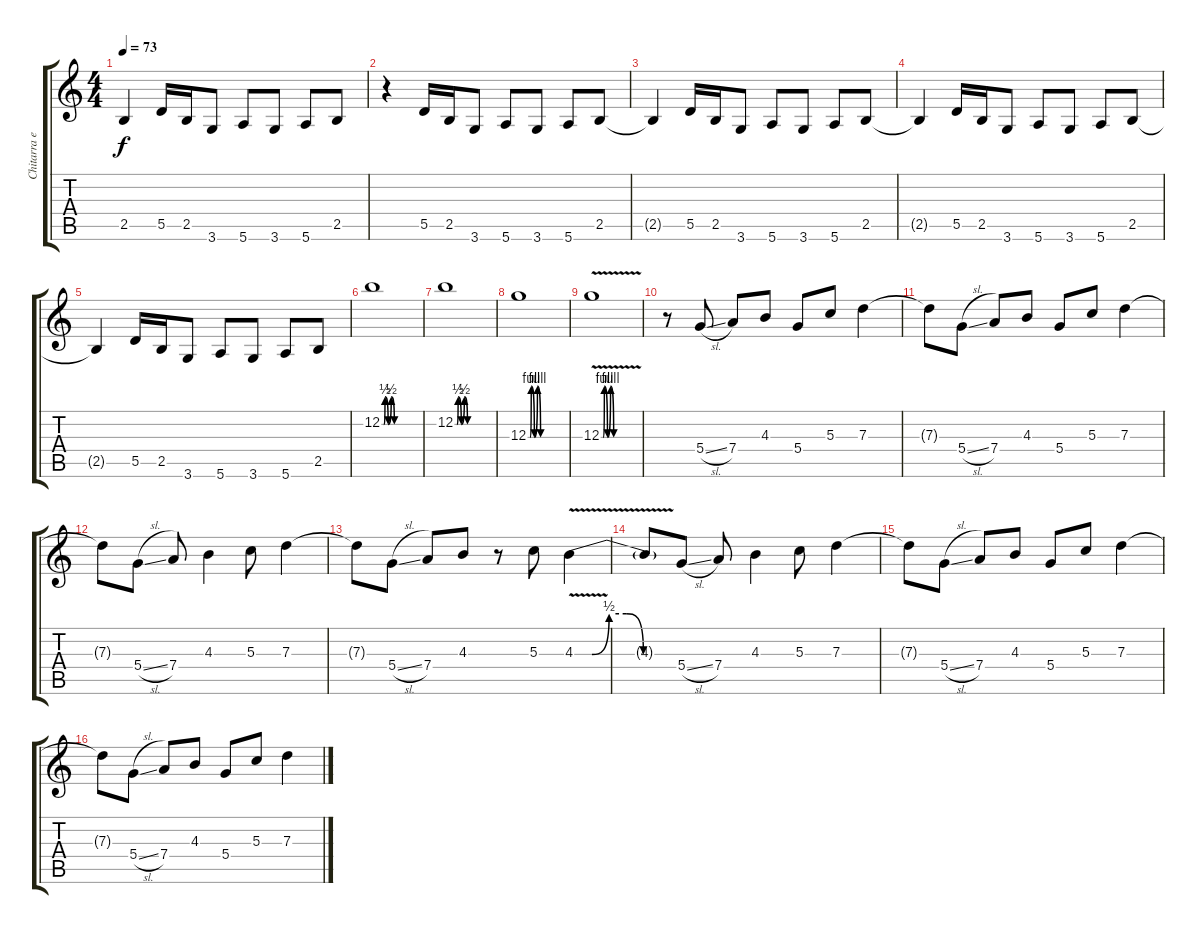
\track ("Chitarra elettrica" "Chitarra e") {instrument electricguitarjazz}
\staff {score tabs}
\tuning (E4 B3 G3 D3 A2 E2) {hide}
\ts (4 4)
\tempo 73
\clef g2
\ks c
2.5{t}.4{dy f} 5.5.16 2.5.16 3.6.8 5.6.8 3.6.8 5.6.8 2.5.8 |
r.4 5.5.16 2.5.16 3.6.8 5.6.8 3.6.8 5.6.8 2.5.8 |
2.5{t}.4 5.5.16 2.5.16 3.6.8 5.6.8 3.6.8 5.6.8 2.5.8 |
2.5{t}.4 5.5.16 2.5.16 3.6.8 5.6.8 3.6.8 5.6.8 2.5.8 |
2.5{t}.4 5.5.16 2.5.16 3.6.8 5.6.8 3.6.8 5.6.8 2.5.8 |
12.2{be (custom 0 0 3 0 5 2 10 0 15 2 20 0 60 0)}.1 |
12.2{be (custom 0 0 3 0 5 2 10 0 15 2 20 0 60 0)}.1 |
12.3{be (custom 0 0 3 0 5 4 10 0 15 4 20 0 60 0)}.1 |
12.3{be (custom 0 0 3 0 5 4 10 0 15 4 20 0 60 0) v}.1 |
r.8 5.4{sl}.8 7.4.8 4.3.8 5.4.8 5.3.8 7.3.4 |
7.3{t}.8 5.4{sl}.8 7.4.8 4.3.8 5.4.8 5.3.8 7.3.4 |
7.3{t}.8 5.4{sl}.8 7.4.8 4.3.4 5.3.8 7.3.4 |
7.3{t}.8 5.4{sl}.8 7.4.8 4.3.8 r.8 5.3.8 4.3{be (custom 0 0 10 0 20 2 30 2 40 0 60 0) v}.4 |
4.3{t}.8 5.4{sl}.8 7.4.8 4.3.4 5.3.8 7.3.4 |
7.3{t}.8 5.4{sl}.8 7.4.8 4.3.8 5.4.8 5.3.8 7.3.4 |
7.3{t}.8 5.4{sl}.8 7.4.8 4.3.8 5.4.8 5.3.8 7.3.4
